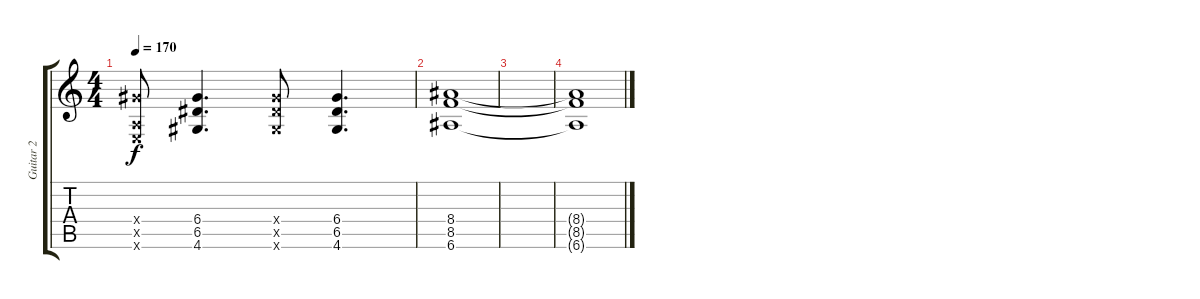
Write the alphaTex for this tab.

\track ("Guitar 2" "Guitar 2") {instrument overdrivenguitar}
\staff {score tabs}
\tuning (E4 B3 G3 D3 A2 E2) {hide}
\ts (4 4)
\tempo 170
\clef g2
\ks c
(6.4{x} 0.5{x} 0.6{x}).8{dy f} (6.4 6.5 4.6).4{d} (6.4{x} 6.5{x} 4.6{x}).8 (6.4 6.5 4.6).4{d} |
(8.4 8.5 6.6).1 |
|
(8.4{t} 8.5{t} 6.6{t}).1
